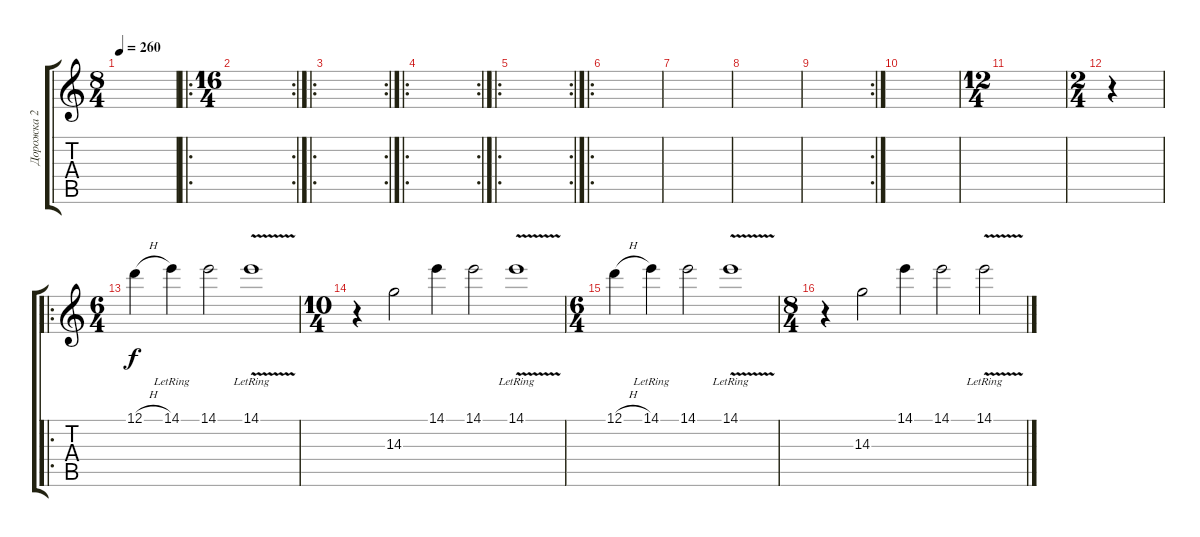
\track ("Дорожка 2" "Дорожка 2") {instrument distortionguitar}
\staff {score tabs}
\tuning (D4 A3 F3 C3 G2 C2) {hide}
\ts (8 4)
\tempo 260
\clef g2
\ks c
|
\ro
\rc 2
\ts (16 4)
|
\ro
\rc 2
|
\ro
\rc 2
|
\ro
\rc 2
|
\ro
|
|
|
\rc 2
|
|
\ts (12 4)
|
\ts (2 4)
r.4 |
\ro
\ts (6 4)
12.1{h}.4 14.1{lr}.4 14.1.2 14.1{v lr}.1 |
\ts (10 4)
r.4 14.3.2 14.1.4 14.1.2 14.1{v lr}.1 |
\ts (6 4)
12.1{h}.4 14.1{lr}.4 14.1.2 14.1{v lr}.1 |
\ts (8 4)
r.4 14.3.2 14.1.4 14.1.2 14.1{v lr}.2
